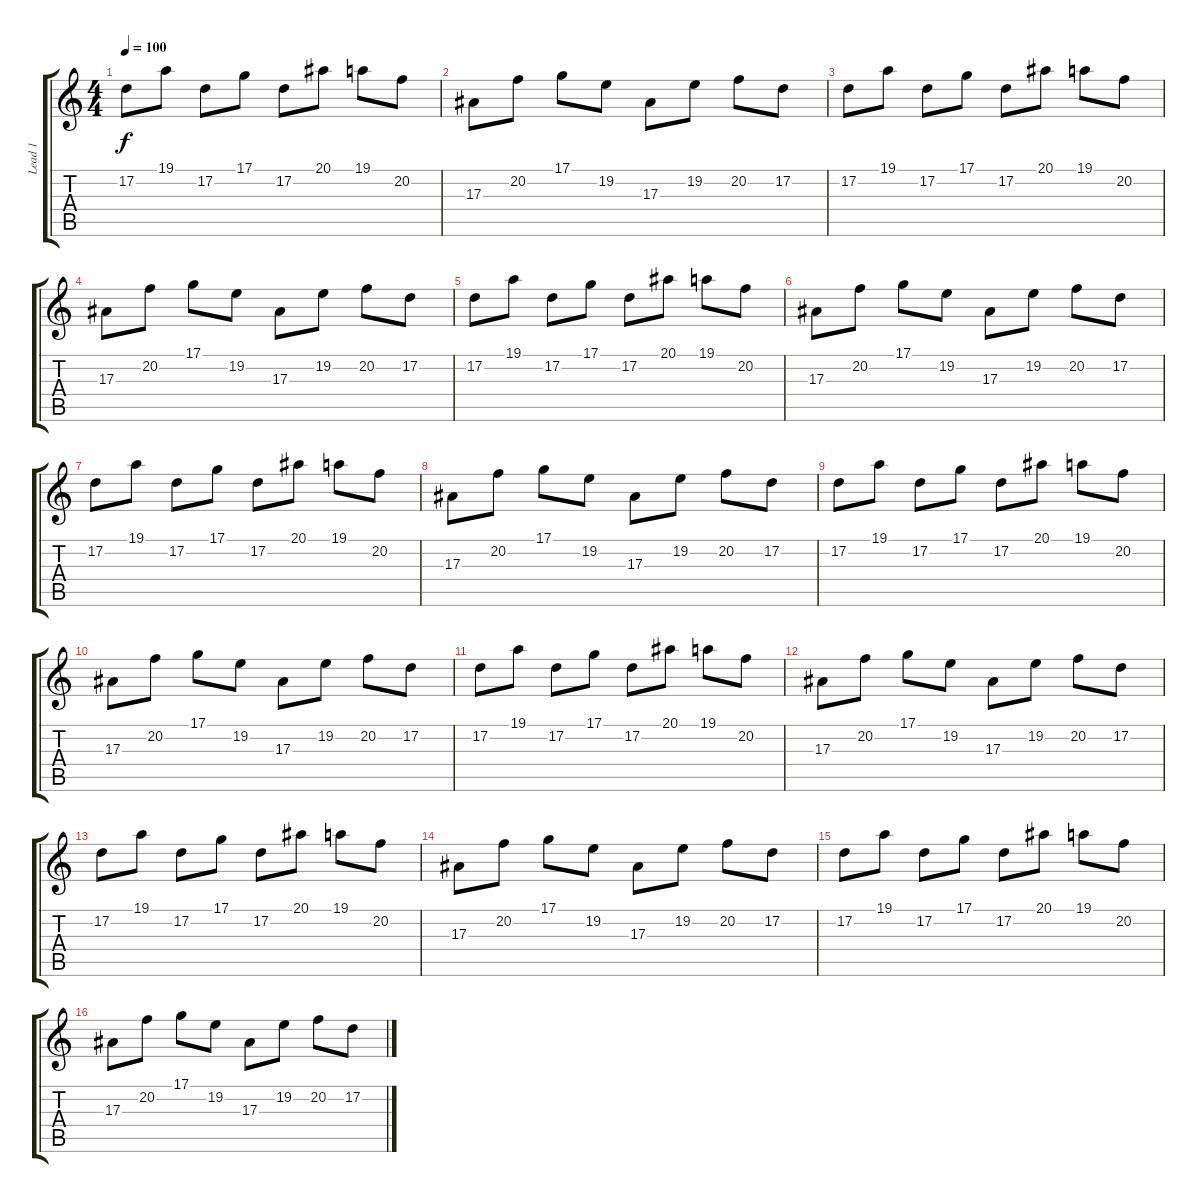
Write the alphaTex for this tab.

\track ("Lead 1" "Lead 1") {instrument fx7echoes}
\staff {score tabs}
\tuning (D4 A3 F3 C3 G2 D2) {hide}
\ts (4 4)
\tempo 100
\clef g2
\ks c
17.2.8{dy f instrument pizzicatostrings} 19.1.8 17.2.8 17.1.8 17.2.8 20.1.8 19.1.8 20.2.8 |
17.3.8 20.2.8 17.1.8 19.2.8 17.3.8 19.2.8 20.2.8 17.2.8 |
17.2.8{instrument pizzicatostrings} 19.1.8 17.2.8 17.1.8 17.2.8 20.1.8 19.1.8 20.2.8 |
17.3.8 20.2.8 17.1.8 19.2.8 17.3.8 19.2.8 20.2.8 17.2.8 |
17.2.8{instrument pizzicatostrings} 19.1.8 17.2.8 17.1.8 17.2.8 20.1.8 19.1.8 20.2.8 |
17.3.8 20.2.8 17.1.8 19.2.8 17.3.8 19.2.8 20.2.8 17.2.8 |
17.2.8{instrument pizzicatostrings} 19.1.8 17.2.8 17.1.8 17.2.8 20.1.8 19.1.8 20.2.8 |
17.3.8 20.2.8 17.1.8 19.2.8 17.3.8 19.2.8 20.2.8 17.2.8 |
17.2.8{instrument pizzicatostrings} 19.1.8 17.2.8 17.1.8 17.2.8 20.1.8 19.1.8 20.2.8 |
17.3.8 20.2.8 17.1.8 19.2.8 17.3.8 19.2.8 20.2.8 17.2.8 |
17.2.8{instrument pizzicatostrings} 19.1.8 17.2.8 17.1.8 17.2.8 20.1.8 19.1.8 20.2.8 |
17.3.8 20.2.8 17.1.8 19.2.8 17.3.8 19.2.8 20.2.8 17.2.8 |
17.2.8{instrument pizzicatostrings} 19.1.8 17.2.8 17.1.8 17.2.8 20.1.8 19.1.8 20.2.8 |
17.3.8 20.2.8 17.1.8 19.2.8 17.3.8 19.2.8 20.2.8 17.2.8 |
17.2.8{instrument pizzicatostrings} 19.1.8 17.2.8 17.1.8 17.2.8 20.1.8 19.1.8 20.2.8 |
17.3.8 20.2.8 17.1.8 19.2.8 17.3.8 19.2.8 20.2.8 17.2.8
